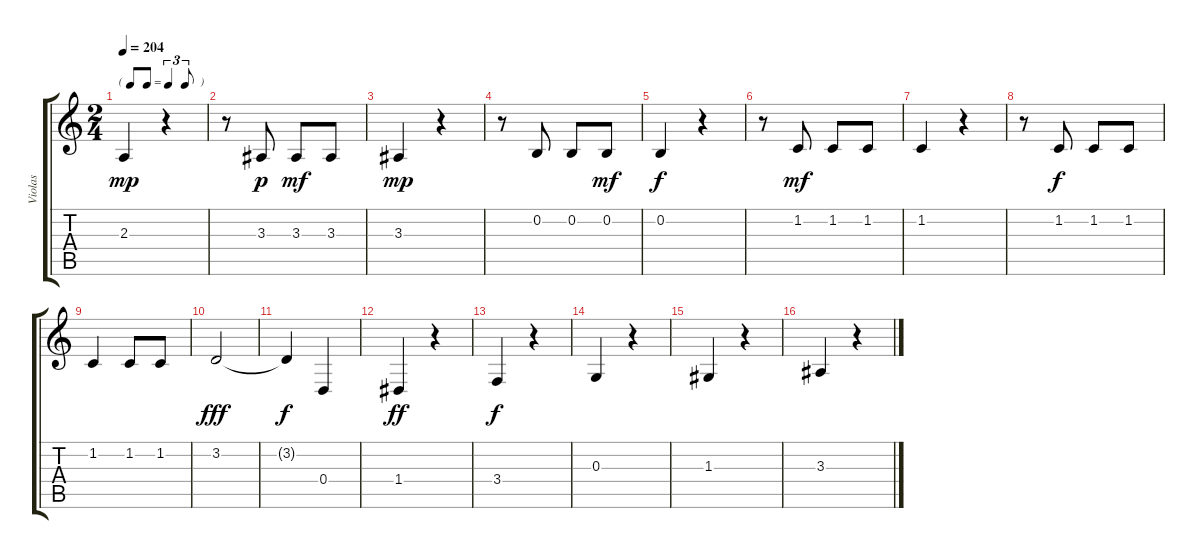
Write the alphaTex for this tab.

\track ("Violas" "Violas") {instrument stringensemble1}
\staff {score tabs}
\tuning (E4 B3 G3 D3 A2 E2) {hide}
\ts (2 4)
\tf triplet8th
\tempo 204
\clef g2
\ks c
2.3.4{dy mp} r.4 |
r.8 3.3.8{dy p} 3.3.8{dy mf} 3.3.8 |
3.3.4{dy mp} r.4 |
r.8 0.2.8 0.2.8 0.2.8{dy mf} |
0.2.4{dy f} r.4 |
r.8 1.2.8{dy mf} 1.2.8 1.2.8 |
1.2.4 r.4 |
r.8 1.2.8{dy f} 1.2.8 1.2.8 |
1.2.4 1.2.8 1.2.8 |
3.2.2{dy fff} |
3.2{t}.4{dy f} 0.4.4 |
1.4.4{dy ff} r.4 |
3.4.4{dy f} r.4 |
0.3.4 r.4 |
1.3.4 r.4 |
3.3.4 r.4
